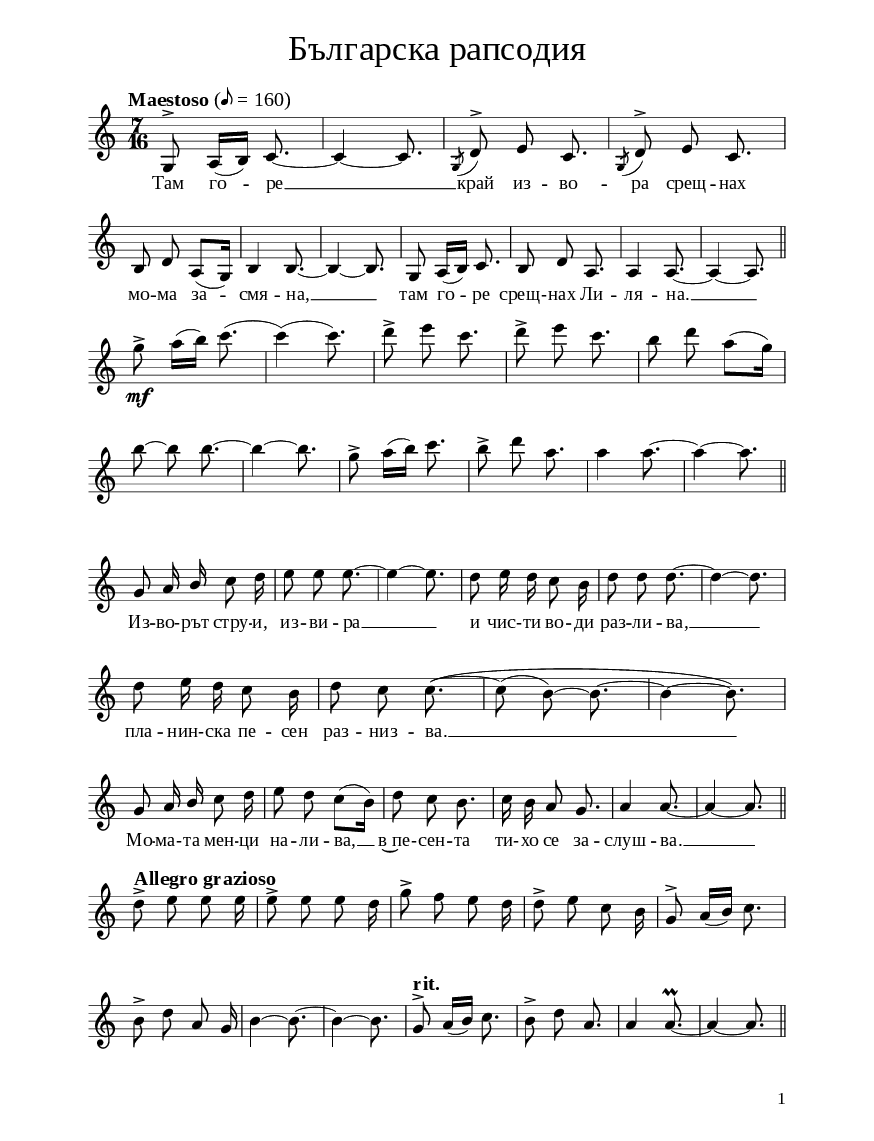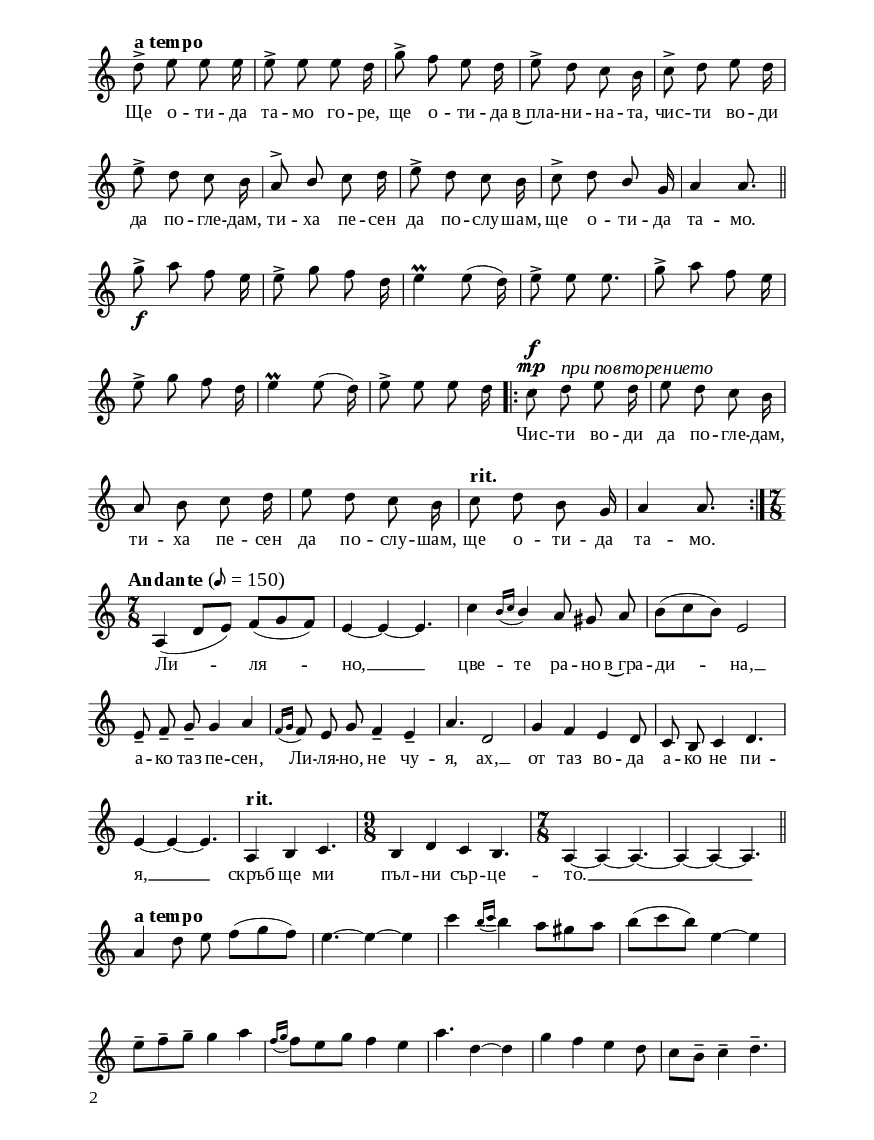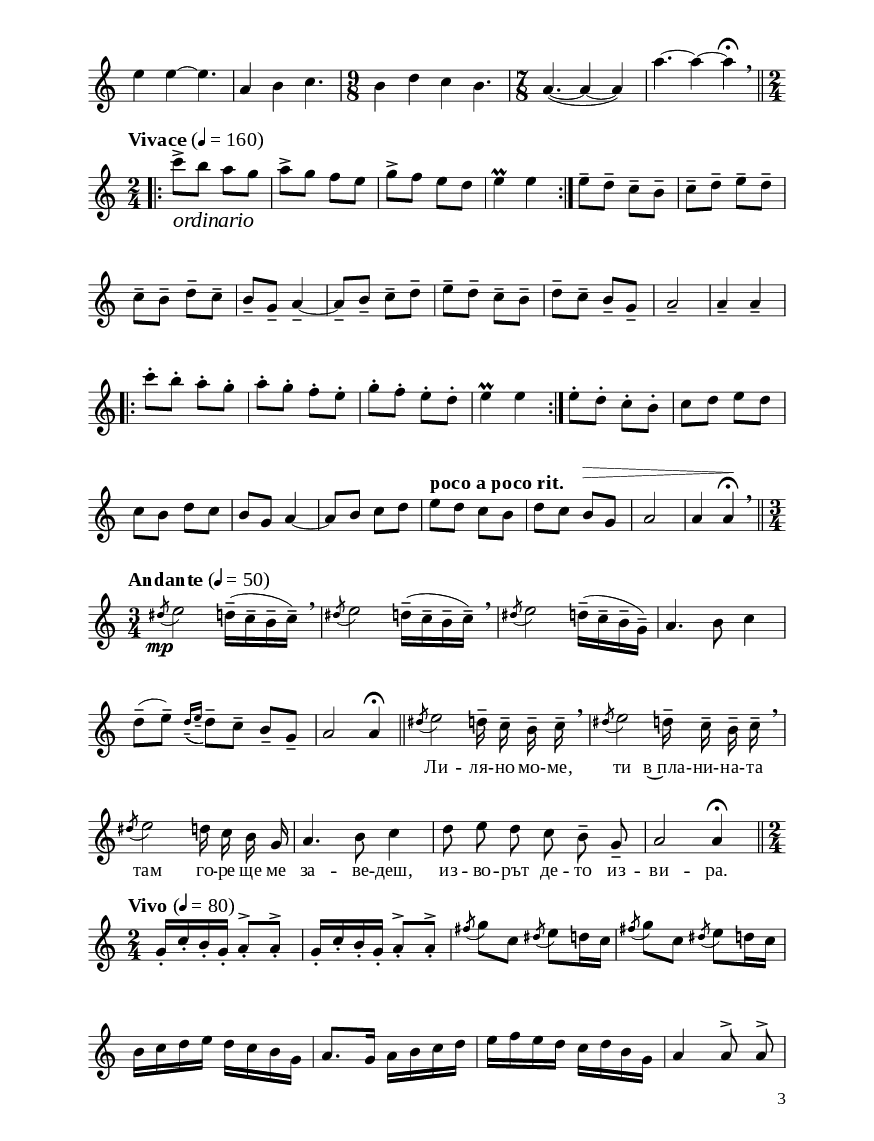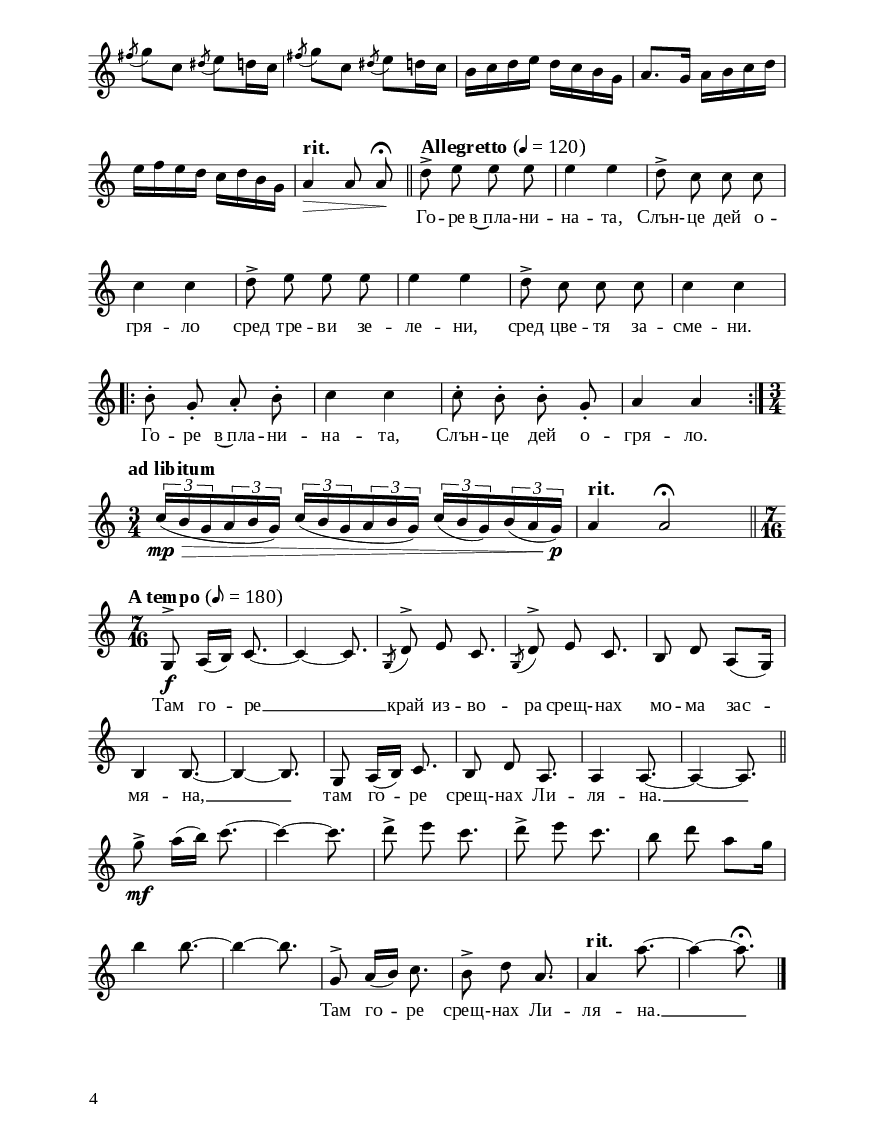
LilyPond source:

\version "2.24.3"

\include "include/globals.ily"

\bookpart {
  \label #'ref146
  \tocItem \markup "Българска рапсодия"
  \paper {
    print-all-headers = ##t
    print-page-number = ##t
    print-first-page-number = ##t

    % put page numbers on the bottom
    oddHeaderMarkup = \markup ""
    evenHeaderMarkup = \markup ""
    oddFooterMarkup = \markup
    \fill-line {
      ""
      \if \should-print-page-number \fromproperty #'page:page-number-string
    }
    evenFooterMarkup = \markup
    \fill-line {
      \if \should-print-page-number \fromproperty #'page:page-number-string
      ""
    }

    left-margin = 1.5\cm
    right-margin = 1.5\cm
    top-margin = 1.6\cm
    bottom-margin = 1.2\cm
    ragged-bottom = ##t % do not spread the staves to fill the whole vertical space

    % change distance between staves
    system-system-spacing =
    #'((basic-distance . 14)
       (minimum-distance . 6)
       (padding . 2)
       (stretchability . 12))
  }
  \score {
    \include "include/score-layout.ily"

    \new Voice \relative c' {
      \clef treble
      \key c \major
      \time 7/16
      \tempoFunc "Maestoso" 8 "160"
      \autoBeamOff
      g8^\accent a16([b]) c8. ~ | \noBreak
      c4 ~ c8. | \noBreak
      \acciaccatura {g8} d'^\accent e c8. | \noBreak
      \acciaccatura {g8} d'^\accent e c8. | \break
      b8 d a([g16]) | \noBreak

      b4 b8. ~| b4 ~ b8. | \noBreak
      g8 a16([b]) c8. | \noBreak
      b8 d a8. | \noBreak
      a4 a8. ~ | a4 ~ a8. | \bar "||" \break

      g''8\accent_\mf a16[(b)] c8.( | \noBreak
      c4)(c8.) | \noBreak
      d8\accent e c8. | \noBreak
      d8\accent e c8. | \noBreak
      b8 d a([g16]) | \break
      b8 ~ b8 b8. ~ | \noBreak
      b4 ~ b8. | \noBreak
      g8 \accent a16 ([b]) c8. | \noBreak
      b8\accent d a8. | \noBreak
      a4 a8. ~ | \noBreak
      a4 ~ a8. | \bar "||" \break

      g,8 a16 \stemUp b \stemNeutral c8 d16 | \noBreak
      e8 e e8. ~ | \noBreak
      e4 ~ e8. | \noBreak
      d8 e16 d16 c8 b16 | \noBreak
      d8 d d8. ~ | \noBreak

      d4 ~ d8. | \break

      d8 e16 d16 c8 b16 | \noBreak
      d8 c8  c8. ~ \( |\noBreak
      c8 ( b) ~ b8. ~ | \noBreak
      b4 ~ b8. \) | \break
      g8 a16 \stemUp b \stemNeutral c8 d16 | \noBreak
      e8 d c8([b16]) | \noBreak

      d8 c b8. | \noBreak
      c16 b a8 g8. | \noBreak
      a4 a8. ~| \noBreak
      a4 ~ a8. | \bar "||" \break
      \tempo "Allegro grazioso" d8^\accent e e e16 | \noBreak
      e8^\accent e e d16 | \noBreak

      g8^\accent f e d16 | \noBreak
      d8^\accent e c b16 | \noBreak
      g8^\accent a16([b]) c8. | \break
      b8^\accent d a g16 | \noBreak
      b4~ b8. ~ | \noBreak
      b4 ~ b8. | \noBreak
      \tempo "rit." g8^\accent a16([b]) c8. | \noBreak

      b8^\accent d a8. | \noBreak
      a4 a8.\prall ~ | \noBreak
      a4 ~ a8. | \bar "||" \break
      \tempo "a tempo" d8\accent e e e16 | \noBreak
      e8\accent e e d16 | \noBreak
      g8\accent f e d16 | \noBreak

      e8\accent d c b16 | \noBreak
      c8\accent d e d16 | \break
      e8\accent d c b16 | \noBreak
      a8^\accent \stemUp b \stemNeutral c d16 | \noBreak

      e8\accent d c b16 | \noBreak
      c8\accent d \stemUp b \stemNeutral g16 | \noBreak
      a4 a8. | \bar "||"  \break
      g'8\f^\accent a f e16 | \noBreak
      e8^\accent g f d16 | \noBreak

      e4 \prall e8 (d16) | \noBreak
      e8^\accent e e8. | \noBreak
      g8^\accent a f e16 | \break
      e8^\accent g f d16 | \noBreak
      e4\prall e8 (d16) | \noBreak
      e8^\accent e e d16  |  \noBreak

      \bar ".|:"
      c8 ^\markup{ \dynamic f } ^\mp d^\markup{ \large \italic{при повторението} } e d16 | \noBreak
      e8 d c b16 | \break
      a8 b c d16 | \noBreak
      e8 d c b16 | \noBreak
      \tempo "rit." c8 d b g16 | \noBreak
      a4 a8. | \break \bar ":|."

      \time 7/8  \tempoFunc "Andante" 8 "150" a,4 (d8[e]) f8([ g f]) | e4 ~ e4 ~ e4. | \noBreak

      c'4 \acciaccatura{ b16[c] } \stemUp b4 \stemNeutral a8 gis a8 |  b8([c b])  e,2 | \break

      e8\tenuto f\tenuto g\tenuto  g4 a4 |  \noBreak

      \acciaccatura {f16[g]}  f8 e g  f4\tenuto e4\tenuto | \noBreak
      a4. d,2 | g4 f e d8 |   c b c4 d4. | \break e4 ~ e4 ~ e4. | \noBreak

      \tempo "rit." a,4 b c4. | \time 9/8 b4 d c b4. | \noBreak
      \time 7/8
      a4 ~ a4 ~ a4. ~ | a4 ~ a4 ~ a4. | \bar "||"  \break
      \tempo "a tempo" a'4  d8 e  f([ g f]) | e4. ~ e4 ~ e4 |  \noBreak

      c'4 \acciaccatura{ b16[c] } b4 a8 [gis  a] | b8 ( [c8 b]) e,4 ~ e4 | \break


      e8\tenuto[f\tenuto g\tenuto] g4 a4 | \noBreak
      \acciaccatura { f16[g] } f8[e g] f4 e | \noBreak

      a4. d,4 ~ d4 | \noBreak
      g4 f e d8 | \noBreak

      c [b\tenuto] c4\tenuto d4.\tenuto| \break e4 e4 ~ e4. |
      a,4 b c4. | \time 9/8 b4 d c b4. | \noBreak
      \time 7/8 a4.~ ( a4 ~ a4) | a'4. ~ a4 ~ a4 \fermata \override BreathingSign.extra-spacing-width = #'(-1.5 . 0) \breathe | \bar "|" \time 2/4 \break    \bar ".|:-||"

      \tempoFunc "Vivace" 4 "160"  c8_\markup{ \huge \italic {ordinario} }\accent[b] a[g] | \noBreak
      a\accent[g] f[e] | \noBreak
      g\accent[f] e[d] | \noBreak
      e4\prall e | \noBreak \bar ":|."

      e8\tenuto[d]\tenuto c\tenuto[b]\tenuto | \noBreak
      c\tenuto[d]\tenuto e\tenuto[d]\tenuto | \break

      c\tenuto[b]\tenuto d\tenuto[c]\tenuto | \noBreak
      b\tenuto[g]\tenuto a4\tenuto~ | \noBreak
      a8\tenuto[b]\tenuto c\tenuto[d]\tenuto | \noBreak
      e\tenuto[d]\tenuto c\tenuto[b]\tenuto | \noBreak
      d\tenuto[c]\tenuto b\tenuto[g]\tenuto | \noBreak
      a2\tenuto | \noBreak
      a4\tenuto a\tenuto | \break \bar ".|:-|"


      c'8\staccato[b]\staccato a\staccato[g]\staccato | \noBreak
      a\staccato[g]\staccato f\staccato[e]\staccato | \noBreak
      g\staccato[f]\staccato e\staccato[d]\staccato | \noBreak
      e4\prall e | \noBreak  \bar ":|."

      e8\staccato[d]\staccato c\staccato[b]\staccato | \noBreak
      c[d] e[d] | \break

      c[b] d[c] | \noBreak
      b[g] a4~ | \noBreak
      a8[b] c[d] | \noBreak
      \tempo "poco a poco rit." e [d] c[b] | \noBreak
      d [c]  b^\>[g]  | \noBreak
      a2 | \noBreak
      a4 a \! \fermata \breathe | \bar "||" \time 3/4 \break

      \tempoFunc "Andante" 4 "50" \acciaccatura { dis8\mp } e2 d16\tenuto([c\tenuto b\tenuto c\tenuto]) \breathe | \noBreak
      \acciaccatura { dis8 } e2 d16\tenuto([c\tenuto  b\tenuto  c\tenuto]) \breathe | \noBreak
      \acciaccatura { dis8 } e2 d16\tenuto([c\tenuto b\tenuto g\tenuto]) | \noBreak
      a4. b8 c4 \break

      d8\tenuto([e\tenuto]) \acciaccatura { d16\tenuto([e\tenuto] } d8\tenuto)[c\tenuto] b\tenuto [g\tenuto] | \noBreak
      a2 a4 \fermata \bar "||" \noBreak
      \acciaccatura { dis8 } e2 d16\tenuto c\tenuto b\tenuto c\tenuto \breathe | \noBreak
      \acciaccatura { dis8 } e2 d16\tenuto c\tenuto b\tenuto c\tenuto  \breathe | \break

      \acciaccatura { dis8 } e2 d16 c b g | \noBreak
      a4. b8 c4 | \noBreak
      d8 e d c b\tenuto g\tenuto | \noBreak
      a2 a4 \fermata | \noBreak \bar "||" \time 2/4 \break

      \tempoFunc "Vivo" 4 "80" g16_\staccato[c_\staccato b_\staccato g_\staccato] a8_\staccato ^\accent[a_\staccato ^\accent] | \noBreak
      g16_\staccato[c_\staccato b_\staccato g_\staccato] a8_\staccato^\accent[a_\staccato^\accent] | \noBreak
      \acciaccatura { fis'8 } g[c,] \acciaccatura { dis } e[d16 c] | \noBreak
      \acciaccatura { fis8 } g[c,] \acciaccatura { dis } e[d16 c] | \break

      b16[c d e] d[c b g] | \noBreak
      a8.[g16] a[b c d] | \noBreak
      e[f e d] c[d b g] | \noBreak
      a4 a8^\accent a^\accent \break

      \acciaccatura { fis'8 } g[c,] \acciaccatura { dis } e[d16 c] | \noBreak
      \acciaccatura { fis8 } g[c,] \acciaccatura { dis } e[d16 c] | \noBreak
      b[c d e] d[c b g] | \noBreak
      a8.[g16] a[b c d] | \break

      e[f e d] c[d b g] | \noBreak
      \tempo "rit." a4\>  a8 a \!  \fermata | \bar "||" \noBreak
      \tempoFunc "Allegretto" 4 "120" d^\accent e e e | \noBreak
      e4 e | \noBreak
      d8^\accent c c c | \break

      c4 c | \noBreak
      d8^\accent e e e | \noBreak
      e4 e | \noBreak
      d8^\accent c c c | \noBreak
      c4 c | \break \bar ".|:-|"
      b8^\staccato g_\staccato a_\staccato b^\staccato | \noBreak
      c4 c | \noBreak
      c8^\staccato b^\staccato b^\staccato g_\staccato | \noBreak
      a4 a |
      \time 3/4 \break \bar ":|."

      %\override TupletBracket.positions = #'(3 . 3)
      \tempo "ad libitum"
      \tuplet 3/2 8 { c16\>\mp([b g a b g]) c16([b g a b g]) c16([b g) b(a g\!\p])  } | \noBreak
      \tempo"rit." a4 a2 \fermata | \bar "||" \time 7/16 \break

      \tempoFunc "A tempo" 8 "180" g,8\f^\accent a16([b]) c8.~ | \noBreak
      c4~ c8. | \noBreak
      \acciaccatura { g8 } d'^\accent e c8. | \noBreak
      \acciaccatura { g8 } d'^\accent e c8. | \noBreak
      b8 d a([g16]) | \break
      b4 b8. ~ | b4 ~ b8. |\noBreak
      g8 a16([b]) c8. | \noBreak
      b8 d a8. | \noBreak
      a4 a8. ~ | a4 ~ a8. \bar "||" \break
      g''8\mf\accent a16([b]) c8.~ | \noBreak
      c4~ c8. | \noBreak
      d8\accent e c8. | \noBreak
      d8\accent e c8. | \noBreak
      b8 d a[g16]| \break
      b4 b8. ~ | b4 ~ b8. | \noBreak
      g,8^\accent a16([b]) c8. | \noBreak
      b8^\accent d a8. \tempo "rit." | \noBreak
      a4 a'8. ~ | \noBreak
      a4 ~ a8. \fermata | \bar "|."
    }

    \addlyrics {
      Там го -- ре __ край из -- во -- ра срещ -- нах мо -- ма за --
      смя -- на, __ там го -- ре "срещ-" -- нах Ли -- ля -- на. __ ""
      \repeat unfold 21 { \skip 1 }
      Из -- "во-" -- рът стру -- и, из -- ви -- ра __ и "чис-" -- ти во -- ди раз -- ли -- ва, __
      пла -- "нин-" -- ска пе -- сен раз -- низ -- ва. __
      Mо -- "ма-" -- та мен -- ци на -- ли -- ва, __
      "в~пе-" -- сен -- та "ти-" -- хо се за -- слуш -- ва. __ ""
      \repeat unfold 31 { \skip 1  }
      Ще о -- ти -- да та -- мо го -- ре, ще о -- ти -- да
      "в~пла-" -- ни -- на -- та, чис -- ти во -- ди да по -- гле -- дам, ти -- ха пе -- сен
      да по -- слу -- шам, ще о -- ти -- да та -- мо.
      \repeat unfold 27 { \skip 2 }
      Чис -- ти во -- ди да по -- гле -- дам, ти -- ха пе -- сен да по -- слу -- шам,
      ще о -- ти -- да та -- мо. Ли -- ля -- но, __
      цве -- те ра -- но в~гра -- ди -- на, __ а -- ко таз пе -- сен,
      Ли -- ля -- но, не чу -- я, ах, __ от таз во -- да а -- ко не пи -- я, __
      скръб ще ми пъл -- ни сър -- це -- то. __ ""
      \repeat unfold 97 { \skip 1 }
      Ли -- "ля-" -- но "мо-" -- ме, ти "в~пла-" -- "ни-" -- "на-" -- та
      там го -- ре ще ме за -- ве -- деш, из -- во -- рът де -- то из -- ви -- ра.
      \repeat unfold 30 { \skip 1 }
      Го -- ре "в~пла-" -- ни -- на -- та, "Слън-" -- це дей о --
      гря -- ло сред тре -- ви зе -- ле -- ни, сред цве -- тя за -- сме -- ни.
      Го -- ре в~пла -- ни -- на -- та, Слън -- це дей о -- гря -- ло.
      \repeat unfold 5 { \skip 1 }
      Там го -- ре __ край из -- во -- ра "срещ-" -- нах мо -- ма зас -- мя -- на, __
      там го -- ре "срещ-" -- нах Ли -- ля -- на. __ ""
      \repeat unfold 13 { \skip 1 }
      Там го -- ре "срещ-" -- нах Ли -- ля -- на. __ ""
    }

    \header {
      title = \titleFunc #'ref_desc_15 "Българска рапсодия" "Bălgarska rapsodija"
    }

    \midi{}

  } % score


} % bookpart
